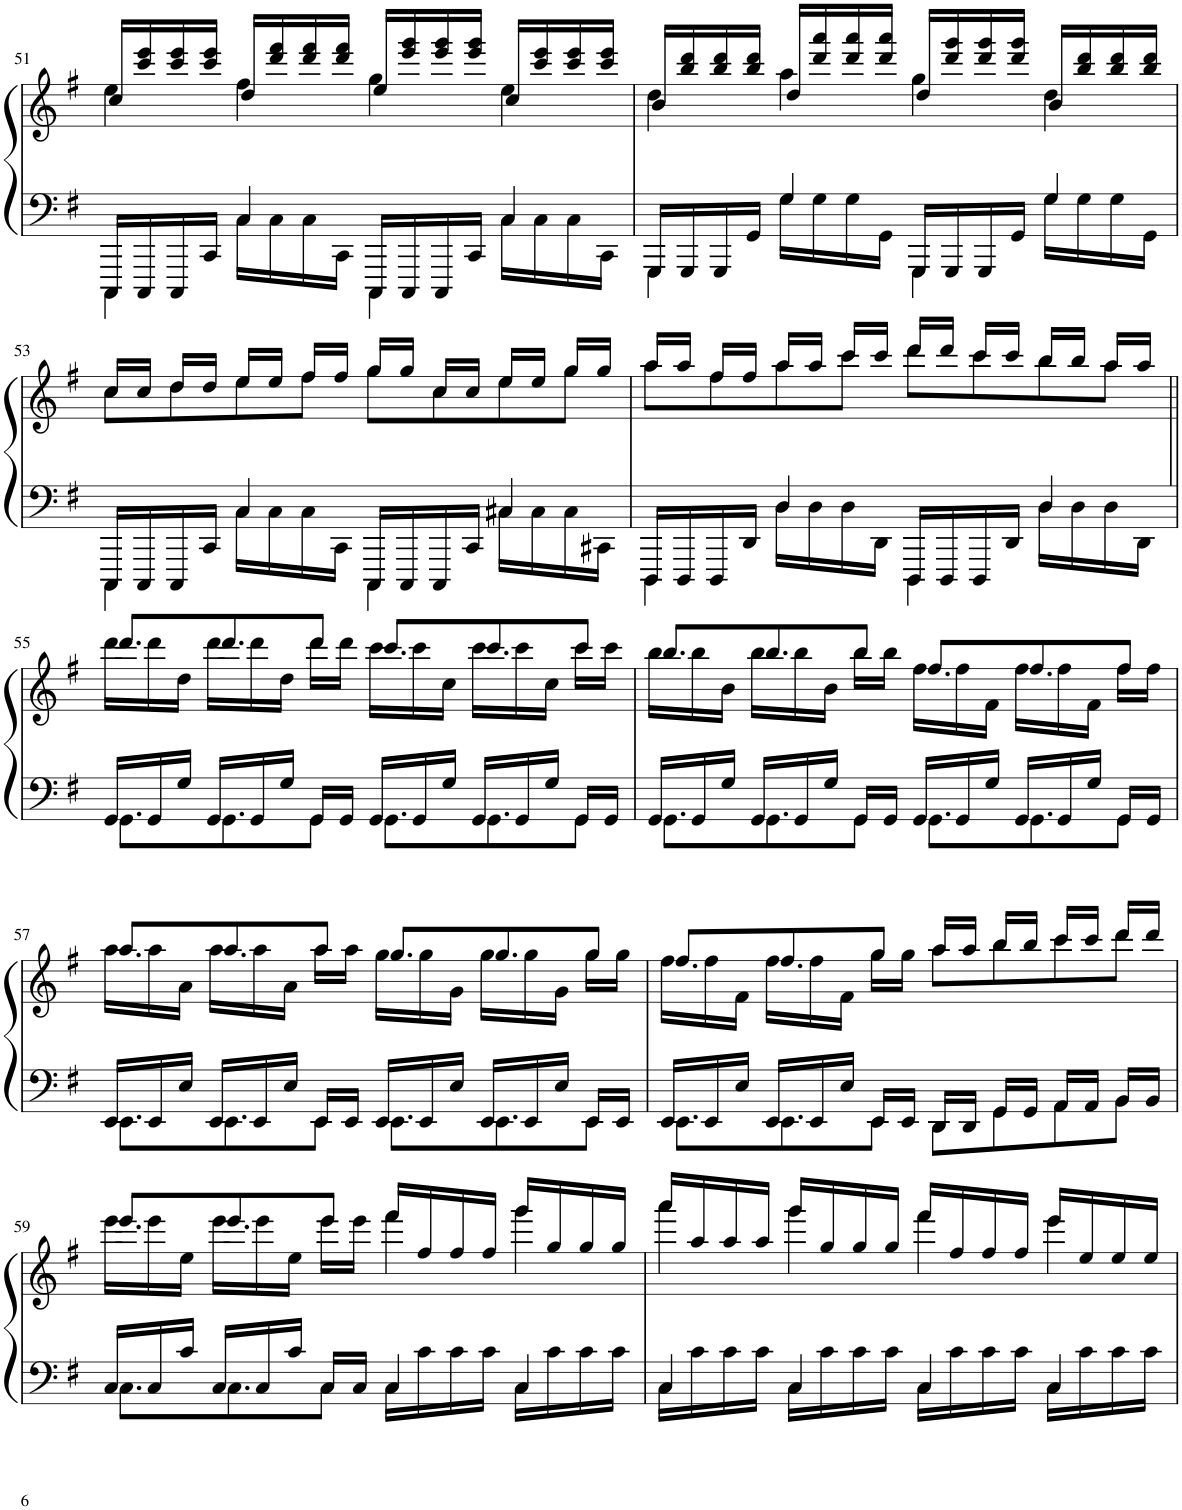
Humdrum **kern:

**kern	**kern
*part1	*part1
*staff2	*staff1
*I"Piano	*
*I'Pno.	*
!!LO:PB:g=z
*clefF4	*clefG2
*k[f#]	*k[f#]
*M4/4	*M4/4
=51	=51
*^	*^
16CCC/LL	4CCC\	16cc/LL	4ee\
16CCC/	.	16ccc/ 16eee/	.
16CCC/	.	16ccc/ 16eee/	.
16CC/JJ	.	16ccc/ 16eee/JJ	.
16C\LL	4C/	16dd/LL	4ff#\
16C\	.	16ddd/ 16fff#/	.
16C\	.	16ddd/ 16fff#/	.
16CC\JJ	.	16ddd/ 16fff#/JJ	.
16CCC/LL	4CCC\	16ee/LL	4gg\
16CCC/	.	16eee/ 16ggg/	.
16CCC/	.	16eee/ 16ggg/	.
16CC/JJ	.	16eee/ 16ggg/JJ	.
16C\LL	4C/	16cc/LL	4ee\
16C\	.	16ccc/ 16eee/	.
16C\	.	16ccc/ 16eee/	.
16CC\JJ	.	16ccc/ 16eee/JJ	.
=52	=52	=52	=52
16GGG/LL	4GGG\	16b/LL	4dd\
16GGG/	.	16bb/ 16ddd/	.
16GGG/	.	16bb/ 16ddd/	.
16GG/JJ	.	16bb/ 16ddd/JJ	.
16G\LL	4G/	16dd/LL	4aa\
16G\	.	16ddd/ 16aaa/	.
16G\	.	16ddd/ 16aaa/	.
16GG\JJ	.	16ddd/ 16aaa/JJ	.
16GGG/LL	4GGG\	16dd/LL	4gg\
16GGG/	.	16ddd/ 16ggg/	.
16GGG/	.	16ddd/ 16ggg/	.
16GG/JJ	.	16ddd/ 16ggg/JJ	.
16G\LL	4G/	16b/LL	4dd\
16G\	.	16bb/ 16ddd/	.
16G\	.	16bb/ 16ddd/	.
16GG\JJ	.	16bb/ 16ddd/JJ	.
!!LO:LB:g=z	!!
=53	=53	=53	=53
16CCC/LL	4CCC\	16cc/LL	8cc\L
16CCC/	.	16cc/JJ	.
16CCC/	.	16dd/LL	8dd\
16CC/JJ	.	16dd/JJ	.
16C\LL	4C/	16ee/LL	8ee\
16C\	.	16ee/JJ	.
16C\	.	16ff#/LL	8ff#\J
16CC\JJ	.	16ff#/JJ	.
16CCC/LL	4CCC\	16gg/LL	8gg\L
16CCC/	.	16gg/JJ	.
16CCC/	.	16cc/LL	8cc\
16CC/JJ	.	16cc/JJ	.
16C#X\LL	4C#/	16ee/LL	8ee\
16C#\	.	16ee/JJ	.
16C#\	.	16gg/LL	8gg\J
16CC#X\JJ	.	16gg/JJ	.
=54	=54	=54	=54
16DDD/LL	4DDD\	16aa/LL	8aa\L
16DDD/	.	16aa/JJ	.
16DDD/	.	16ff#/LL	8ff#\
16DD/JJ	.	16ff#/JJ	.
16D\LL	4D/	16aa/LL	8aa\
16D\	.	16aa/JJ	.
16D\	.	16ccc/LL	8ccc\J
16DD\JJ	.	16ccc/JJ	.
16DDD/LL	4DDD\	16ddd/LL	8ddd\L
16DDD/	.	16ddd/JJ	.
16DDD/	.	16ccc/LL	8ccc\
16DD/JJ	.	16ccc/JJ	.
16D\LL	4D/	16bb/LL	8bb\
16D\	.	16bb/JJ	.
16D\	.	16aa/LL	8aa\J
16DD\JJ	.	16aa/JJ	.
!!LO:LB:g=z	!!
=55||	=55||	=55||	=55||
8.GG\L	16GG/LL	16ddd\LL	8.ddd/L
.	16GG/	16ddd\	.
.	16G/JJ	16dd\JJ	.
8.GG\	16GG/LL	16ddd\LL	8.ddd/
.	16GG/	16ddd\	.
.	16G/JJ	16dd\JJ	.
8GG\J	16GG/LL	16ddd\LL	8ddd/J
.	16GG/JJ	16ddd\JJ	.
8.GG\L	16GG/LL	16ccc\LL	8.ccc/L
.	16GG/	16ccc\	.
.	16G/JJ	16cc\JJ	.
8.GG\	16GG/LL	16ccc\LL	8.ccc/
.	16GG/	16ccc\	.
.	16G/JJ	16cc\JJ	.
8GG\J	16GG/LL	16ccc\LL	8ccc/J
.	16GG/JJ	16ccc\JJ	.
=56	=56	=56	=56
8.GG\L	16GG/LL	16bb\LL	8.bb/L
.	16GG/	16bb\	.
.	16G/JJ	16b\JJ	.
8.GG\	16GG/LL	16bb\LL	8.bb/
.	16GG/	16bb\	.
.	16G/JJ	16b\JJ	.
8GG\J	16GG/LL	16bb\LL	8bb/J
.	16GG/JJ	16bb\JJ	.
8.GG\L	16GG/LL	16ff#\LL	8.ff#/L
.	16GG/	16ff#\	.
.	16G/JJ	16f#\JJ	.
8.GG\	16GG/LL	16ff#\LL	8.ff#/
.	16GG/	16ff#\	.
.	16G/JJ	16f#\JJ	.
8GG\J	16GG/LL	16ff#\LL	8ff#/J
.	16GG/JJ	16ff#\JJ	.
!!LO:LB:g=z	!!
=57	=57	=57	=57
8.EE\L	16EE/LL	16aa\LL	8.aa/L
.	16EE/	16aa\	.
.	16E/JJ	16a\JJ	.
8.EE\	16EE/LL	16aa\LL	8.aa/
.	16EE/	16aa\	.
.	16E/JJ	16a\JJ	.
8EE\J	16EE/LL	16aa\LL	8aa/J
.	16EE/JJ	16aa\JJ	.
8.EE\L	16EE/LL	16gg\LL	8.gg/L
.	16EE/	16gg\	.
.	16E/JJ	16g\JJ	.
8.EE\	16EE/LL	16gg\LL	8.gg/
.	16EE/	16gg\	.
.	16E/JJ	16g\JJ	.
8EE\J	16EE/LL	16gg\LL	8gg/J
.	16EE/JJ	16gg\JJ	.
=58	=58	=58	=58
8.EE\L	16EE/LL	16ff#\LL	8.ff#/L
.	16EE/	16ff#\	.
.	16E/JJ	16f#\JJ	.
8.EE\	16EE/LL	16ff#\LL	8.ff#/
.	16EE/	16ff#\	.
.	16E/JJ	16f#\JJ	.
8EE\J	16EE/LL	16gg\LL	8gg/J
.	16EE/JJ	16gg\JJ	.
8DD\L	16DD/LL	16aa/LL	8aa\L
.	16DD/JJ	16aa/JJ	.
8GG\	16GG/LL	16bb/LL	8bb\
.	16GG/JJ	16bb/JJ	.
8AA\	16AA/LL	16ccc/LL	8ccc\
.	16AA/JJ	16ccc/JJ	.
8BB\J	16BB/LL	16ddd/LL	8ddd\J
.	16BB/JJ	16ddd/JJ	.
!!LO:LB:g=z	!!
=59	=59	=59	=59
8.C\L	16C/LL	16eee\LL	8.eee/L
.	16C/	16eee\	.
.	16c/JJ	16ee\JJ	.
8.C\	16C/LL	16eee\LL	8.eee/
.	16C/	16eee\	.
.	16c/JJ	16ee\JJ	.
8C\J	16C/LL	16eee\LL	8eee/J
.	16C/JJ	16eee\JJ	.
4C/	16C\LL	16fff#/LL	4fff#\
.	16c\	16ff#/	.
.	16c\	16ff#/	.
.	16c\JJ	16ff#/JJ	.
4C/	16C\LL	16ggg/LL	4ggg\
.	16c\	16gg/	.
.	16c\	16gg/	.
.	16c\JJ	16gg/JJ	.
=60	=60	=60	=60
4C/	16C\LL	16aaa/LL	4aaa\
.	16c\	16aa/	.
.	16c\	16aa/	.
.	16c\JJ	16aa/JJ	.
4C/	16C\LL	16ggg/LL	4ggg\
.	16c\	16gg/	.
.	16c\	16gg/	.
.	16c\JJ	16gg/JJ	.
4C/	16C\LL	16fff#/LL	4fff#\
.	16c\	16ff#/	.
.	16c\	16ff#/	.
.	16c\JJ	16ff#/JJ	.
4C/	16C\LL	16eee/LL	4eee\
.	16c\	16ee/	.
.	16c\	16ee/	.
.	16c\JJ	16ee/JJ	.
*v	*v	*	*
*	*v	*v
=	=
*-	*-
